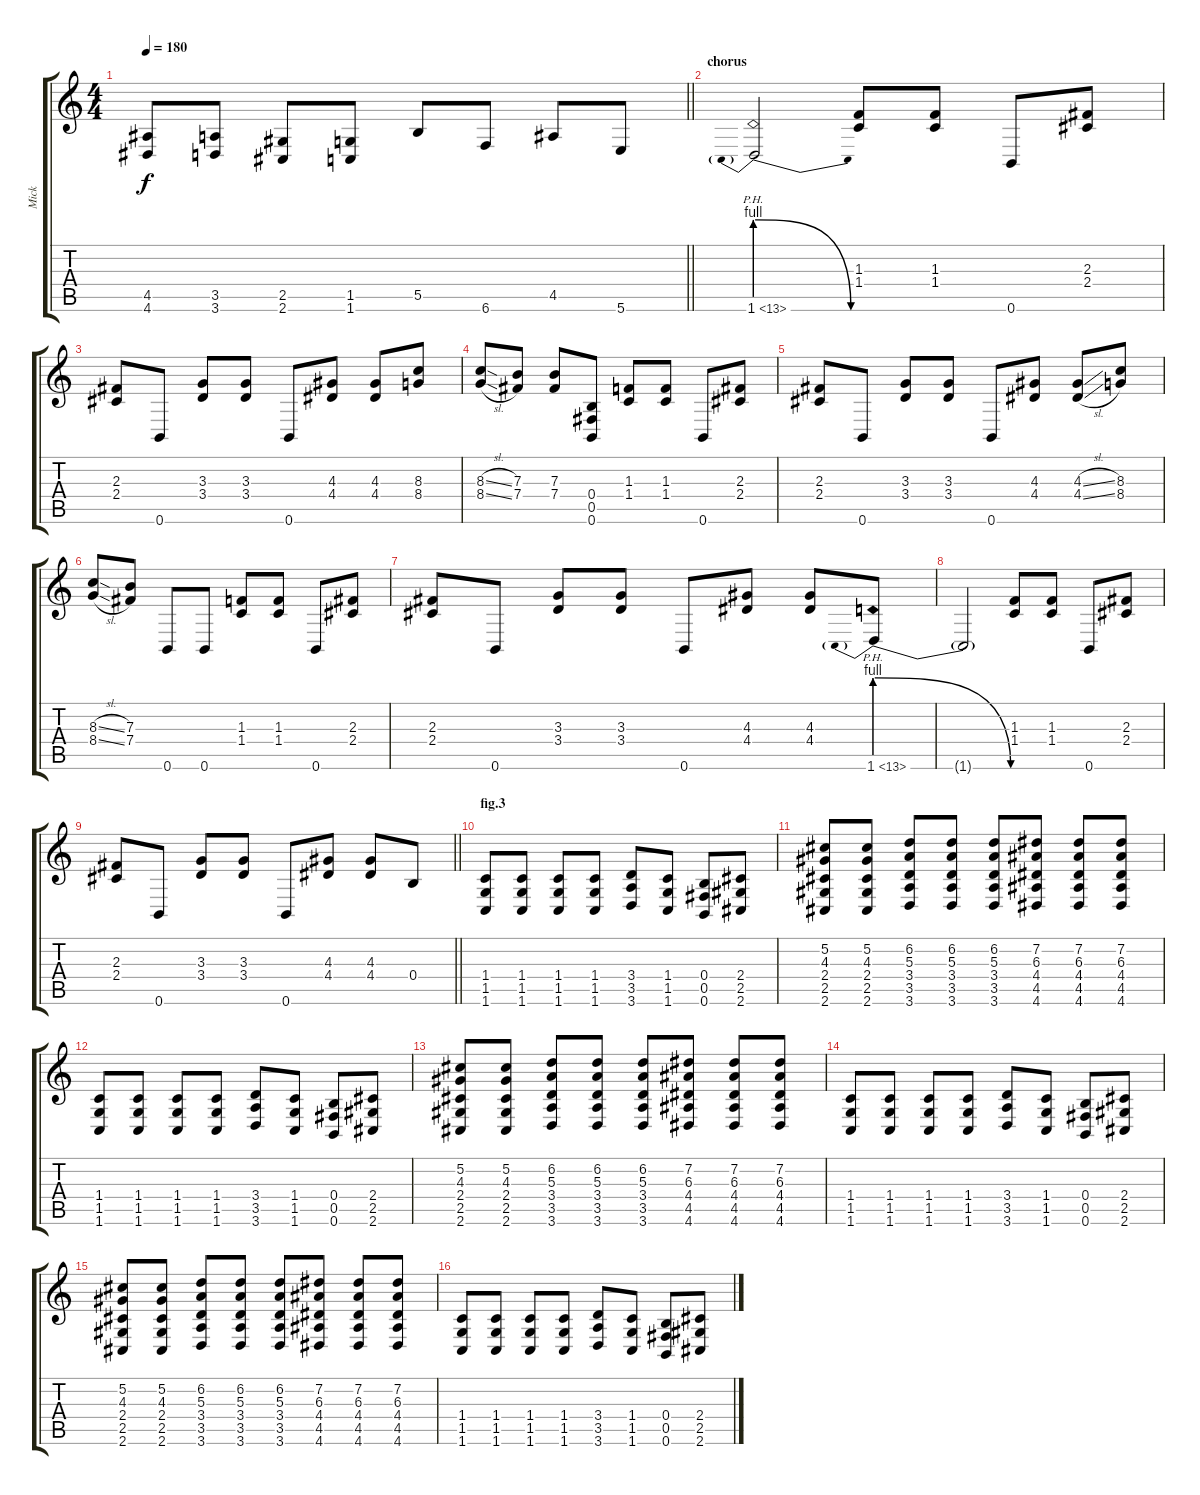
\track ("Mick" "Mick") {instrument distortionguitar}
\staff {score tabs}
\tuning (Db4 Ab3 E3 B2 Gb2 B1) {hide}
\ts (4 4)
\tempo 180
\clef g2
\barLineRight lightlight
\ks c
(4.5 4.6).8{dy f} (3.5 3.6).8 (2.5 2.6).8 (1.5 1.6).8 5.5.8 6.6.8 4.5.8 5.6.8 |
\section ("" "chorus")
1.6{be (prebendrelease 0 4 60 0) ph 12}.2{instrument guitarharmonics} (1.3 1.4).8{instrument distortionguitar} (1.3 1.4).8 0.6.8 (2.3 2.4).8 |
(2.3 2.4).8 0.6.8 (3.3 3.4).8 (3.3 3.4).8 0.6.8 (4.3 4.4).8 (4.3 4.4).8 (8.3 8.4).8 |
(8.3{sl} 8.4{sl}).8 (7.3 7.4).8 (7.3 7.4).8 (0.4 0.5 0.6).8 (1.3 1.4).8 (1.3 1.4).8 0.6.8 (2.3 2.4).8 |
(2.3 2.4).8 0.6.8 (3.3 3.4).8 (3.3 3.4).8 0.6.8 (4.3 4.4).8 (4.3{sl} 4.4{sl}).8 (8.3 8.4).8 |
(8.3{sl} 8.4{sl}).8 (7.3 7.4).8 0.6.8 0.6.8 (1.3 1.4).8 (1.3 1.4).8 0.6.8 (2.3 2.4).8 |
(2.3 2.4).8 0.6.8 (3.3 3.4).8 (3.3 3.4).8 0.6.8 (4.3 4.4).8 (4.3 4.4).8 1.6{be (prebendrelease 0 4 60 0) ph 12}.8{instrument guitarharmonics} |
1.6{t}.2 (1.3 1.4).8{instrument distortionguitar} (1.3 1.4).8 0.6.8 (2.3 2.4).8 |
\barLineRight lightlight
(2.3 2.4).8 0.6.8 (3.3 3.4).8 (3.3 3.4).8 0.6.8 (4.3 4.4).8 (4.3 4.4).8 0.4.8 |
\section ("" "fig.3")
(1.4 1.5 1.6).8{instrument distortionguitar} (1.4 1.5 1.6).8 (1.4 1.5 1.6).8 (1.4 1.5 1.6).8 (3.4 3.5 3.6).8 (1.4 1.5 1.6).8 (0.4 0.5 0.6).8 (2.4 2.5 2.6).8 |
(5.2 4.3 2.4 2.5 2.6).8 (5.2 4.3 2.4 2.5 2.6).8 (6.2 5.3 3.4 3.5 3.6).8 (6.2 5.3 3.4 3.5 3.6).8 (6.2 5.3 3.4 3.5 3.6).8 (7.2 6.3 4.4 4.5 4.6).8 (7.2 6.3 4.4 4.5 4.6).8 (7.2 6.3 4.4 4.5 4.6).8 |
(1.4 1.5 1.6).8{instrument distortionguitar} (1.4 1.5 1.6).8 (1.4 1.5 1.6).8 (1.4 1.5 1.6).8 (3.4 3.5 3.6).8 (1.4 1.5 1.6).8 (0.4 0.5 0.6).8 (2.4 2.5 2.6).8 |
(5.2 4.3 2.4 2.5 2.6).8 (5.2 4.3 2.4 2.5 2.6).8 (6.2 5.3 3.4 3.5 3.6).8 (6.2 5.3 3.4 3.5 3.6).8 (6.2 5.3 3.4 3.5 3.6).8 (7.2 6.3 4.4 4.5 4.6).8 (7.2 6.3 4.4 4.5 4.6).8 (7.2 6.3 4.4 4.5 4.6).8 |
(1.4 1.5 1.6).8{instrument distortionguitar} (1.4 1.5 1.6).8 (1.4 1.5 1.6).8 (1.4 1.5 1.6).8 (3.4 3.5 3.6).8 (1.4 1.5 1.6).8 (0.4 0.5 0.6).8 (2.4 2.5 2.6).8 |
(5.2 4.3 2.4 2.5 2.6).8 (5.2 4.3 2.4 2.5 2.6).8 (6.2 5.3 3.4 3.5 3.6).8 (6.2 5.3 3.4 3.5 3.6).8 (6.2 5.3 3.4 3.5 3.6).8 (7.2 6.3 4.4 4.5 4.6).8 (7.2 6.3 4.4 4.5 4.6).8 (7.2 6.3 4.4 4.5 4.6).8 |
(1.4 1.5 1.6).8{instrument distortionguitar} (1.4 1.5 1.6).8 (1.4 1.5 1.6).8 (1.4 1.5 1.6).8 (3.4 3.5 3.6).8 (1.4 1.5 1.6).8 (0.4 0.5 0.6).8 (2.4 2.5 2.6).8
